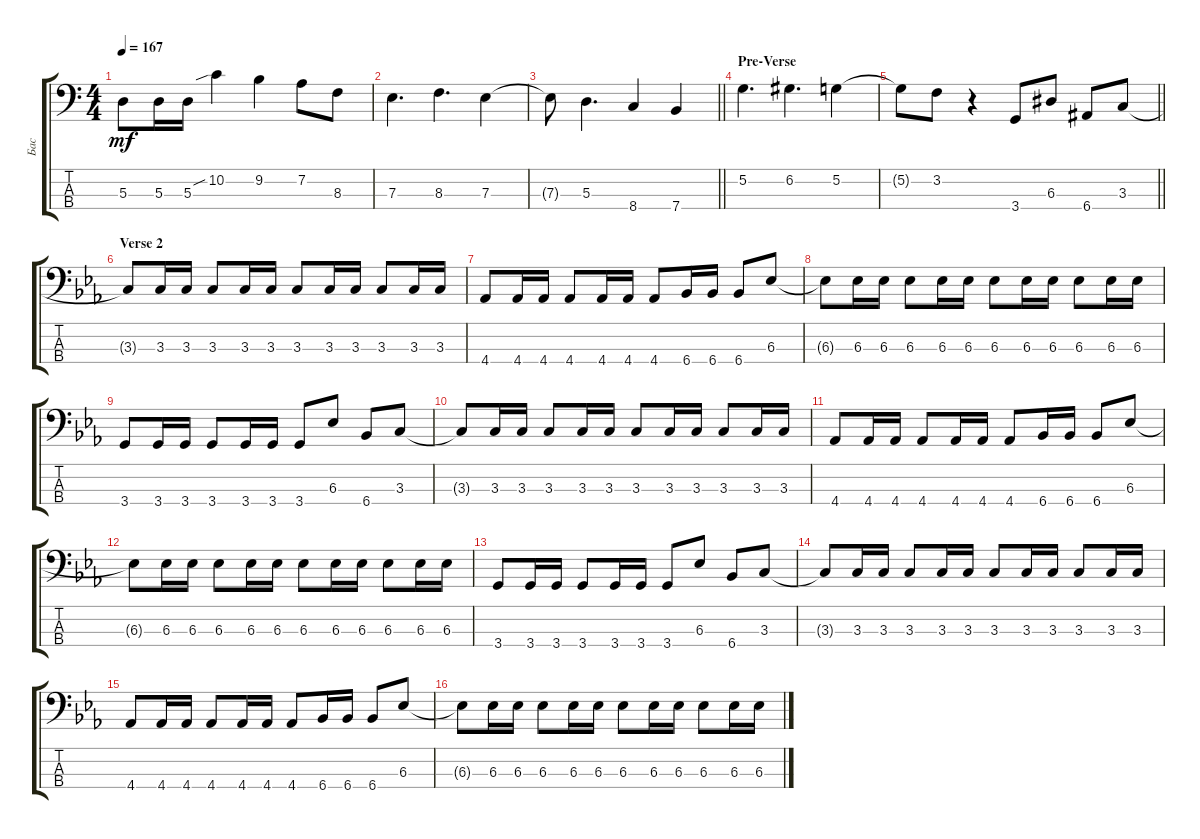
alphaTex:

\track ("Бас" "Бас") {instrument electricbassfinger}
\staff {score tabs}
\tuning (G2 D2 A1 E1) {hide}
\ts (4 4)
\tempo 167
\clef f4
\ks aminor
5.3.8{dy mf} 5.3.16 5.3.16 10.2{sib}.4 9.2.4 7.2.8 8.3.8 |
7.3.4{d} 8.3.4{d} 7.3.4 |
\barLineRight lightlight
7.3{t}.8 5.3.4{d} 8.4.4 7.4.4 |
\section ("" "Pre-Verse")
5.2.4{d} 6.2.4{d} 5.2.4 |
\barLineRight lightlight
5.2{t}.8 3.2.8 r.4 3.4.8 6.3.8 6.4.8 3.3.8 |
\section ("" "Verse 2")
\ks cminor
3.3{t}.8 3.3.16 3.3.16 3.3.8 3.3.16 3.3.16 3.3.8 3.3.16 3.3.16 3.3.8 3.3.16 3.3.16 |
4.4.8 4.4.16 4.4.16 4.4.8 4.4.16 4.4.16 4.4.8 6.4.16 6.4.16 6.4.8 6.3.8 |
6.3{t}.8 6.3.16 6.3.16 6.3.8 6.3.16 6.3.16 6.3.8 6.3.16 6.3.16 6.3.8 6.3.16 6.3.16 |
3.4.8 3.4.16 3.4.16 3.4.8 3.4.16 3.4.16 3.4.8 6.3.8 6.4.8 3.3.8 |
3.3{t}.8 3.3.16 3.3.16 3.3.8 3.3.16 3.3.16 3.3.8 3.3.16 3.3.16 3.3.8 3.3.16 3.3.16 |
4.4.8 4.4.16 4.4.16 4.4.8 4.4.16 4.4.16 4.4.8 6.4.16 6.4.16 6.4.8 6.3.8 |
6.3{t}.8 6.3.16 6.3.16 6.3.8 6.3.16 6.3.16 6.3.8 6.3.16 6.3.16 6.3.8 6.3.16 6.3.16 |
3.4.8 3.4.16 3.4.16 3.4.8 3.4.16 3.4.16 3.4.8 6.3.8 6.4.8 3.3.8 |
3.3{t}.8 3.3.16 3.3.16 3.3.8 3.3.16 3.3.16 3.3.8 3.3.16 3.3.16 3.3.8 3.3.16 3.3.16 |
4.4.8 4.4.16 4.4.16 4.4.8 4.4.16 4.4.16 4.4.8 6.4.16 6.4.16 6.4.8 6.3.8 |
6.3{t}.8 6.3.16 6.3.16 6.3.8 6.3.16 6.3.16 6.3.8 6.3.16 6.3.16 6.3.8 6.3.16 6.3.16
